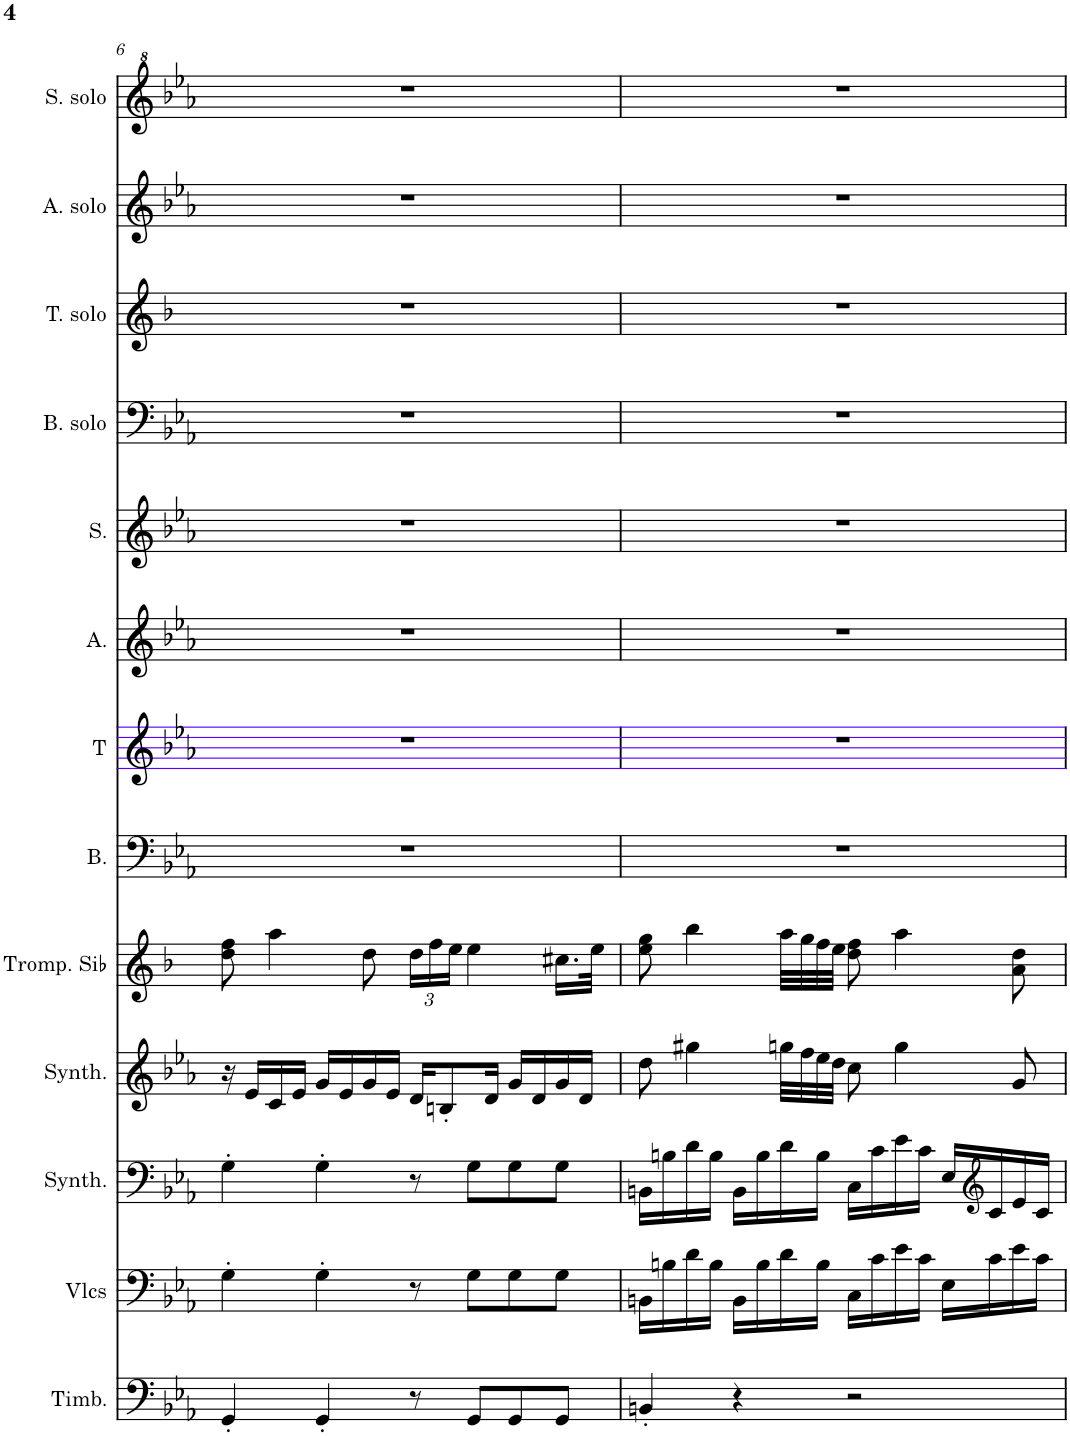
**kern	**kern	**kern	**kern	**kern	**kern	**kern	**kern	**kern	**kern	**kern	**kern	**kern
*part13	*part12	*part11	*part10	*part9	*part8	*part7	*part6	*part5	*part4	*part3	*part2	*part1
*staff13	*staff12	*staff11	*staff10	*staff9	*staff8	*staff7	*staff6	*staff5	*staff4	*staff3	*staff2	*staff1
*I"Timbales, Staff-1	*I"Violoncelles, D'Bass/Strings, etc	*I"Synthétiseur d'instruments à cordes, Synth strings, etc	*I"Synthétiseur d'instruments à cordes, Synth strings 2	*I"Trompette en Sib, 1st violins	*I"Basse	*I"Ténors	*I"Alto	*I"Soprano	*I"Bases Solo	*I"Ténor solo	*I"Alto solo	*I"Soprano Solo
*I'Timb.	*I'Vlcs	*I'Synth.	*I'Synth.	*I'Tromp. Sib	*I'B.	*I'T	*I'A.	*I'S.	*I'B. solo	*I'T. solo	*I'A. solo	*I'S. solo
!!LO:PB:g=z
*clefF4	*clefF4	*clefF4	*clefG2	*clefG2	*clefF4	*clefG2	*clefG2	*clefG2	*clefF4	*clefG2	*clefG2	*clefG^2
*	*	*	*	*Trd1c2	*	*	*	*	*	*Trd8c14	*	*
*k[b-e-a-]	*k[b-e-a-]	*k[b-e-a-]	*k[b-e-a-]	*k[b-]	*k[b-e-a-]	*k[b-e-a-]	*k[b-e-a-]	*k[b-e-a-]	*k[b-e-a-]	*k[b-]	*k[b-e-a-]	*k[b-e-a-]
*M4/4	*M4/4	*M4/4	*M4/4	*M4/4	*M4/4	*M4/4	*M4/4	*M4/4	*M4/4	*M4/4	*M4/4	*M4/4
=6	=6	=6	=6	=6	=6	=6	=6	=6	=6	=6	=6	=6
4GG'/	4G'\	4G'\	16r	8dd\ 8ff\	1r	1r	1r	1r	1r	1r	1r	1r
.	.	.	16e-/LL	.	.	.	.	.	.	.	.	.
.	.	.	16c/	4aa\	.	.	.	.	.	.	.	.
.	.	.	16e-/JJ	.	.	.	.	.	.	.	.	.
4GG'/	4G'\	4G'\	16g/LL	.	.	.	.	.	.	.	.	.
.	.	.	16e-/	.	.	.	.	.	.	.	.	.
.	.	.	16g/	8dd\	.	.	.	.	.	.	.	.
.	.	.	16e-/JJ	.	.	.	.	.	.	.	.	.
*	*	*	*	*Xbrackettup	*	*	*	*	*	*	*	*
8r	8r	8r	16d/KL	24dd\LL	.	.	.	.	.	.	.	.
.	.	.	.	24ff\	.	.	.	.	.	.	.	.
.	.	.	8Bn'/	.	.	.	.	.	.	.	.	.
.	.	.	.	24ee\JJ	.	.	.	.	.	.	.	.
8GG/L	8G\L	8G\L	.	4ee\	.	.	.	.	.	.	.	.
.	.	.	16d/Jk	.	.	.	.	.	.	.	.	.
8GG/	8G\	8G\	16g/LL	.	.	.	.	.	.	.	.	.
.	.	.	16d/	.	.	.	.	.	.	.	.	.
8GG/J	8G\J	8G\J	16g/	16.cc#X\LL	.	.	.	.	.	.	.	.
.	.	.	16d/JJ	.	.	.	.	.	.	.	.	.
.	.	.	.	32ee\JJk	.	.	.	.	.	.	.	.
=7	=7	=7	=7	=7	=7	=7	=7	=7	=7	=7	=7	=7
4BBn'/	16BBn\LL	16BBn\LL	8dd\	8ee\ 8gg\	1r	1r	1r	1r	1r	1r	1r	1r
.	16Bn\	16Bn\	.	.	.	.	.	.	.	.	.	.
.	16d\	16d\	4gg#X\	4bb-\	.	.	.	.	.	.	.	.
.	16B\JJ	16B\JJ	.	.	.	.	.	.	.	.	.	.
4r	16BB\LL	16BB\LL	.	.	.	.	.	.	.	.	.	.
.	16B\	16B\	.	.	.	.	.	.	.	.	.	.
.	16d\	16d\	32ggn\LLL	32aa\LLL	.	.	.	.	.	.	.	.
.	.	.	32ff\	32gg\	.	.	.	.	.	.	.	.
.	16B\JJ	16B\JJ	32ee-\	32ff\	.	.	.	.	.	.	.	.
.	.	.	32dd\JJJ	32ee\JJJ	.	.	.	.	.	.	.	.
2r	16C\LL	16C\LL	8cc\	8dd\ 8ff\	.	.	.	.	.	.	.	.
.	16c\	16c\	.	.	.	.	.	.	.	.	.	.
.	16e-\	16e-\	4gg\	4aa\	.	.	.	.	.	.	.	.
.	16c\JJ	16c\JJ	.	.	.	.	.	.	.	.	.	.
.	16E-\LL	16E-/LL	.	.	.	.	.	.	.	.	.	.
*	*	*clefG2	*	*	*	*	*	*	*	*	*	*
.	16c\	16c/	.	.	.	.	.	.	.	.	.	.
.	16e-\	16e-/	8g/	8a\ 8dd\	.	.	.	.	.	.	.	.
.	16c\JJ	16c/JJ	.	.	.	.	.	.	.	.	.	.
=	=	=	=	=	=	=	=	=	=	=	=	=
*-	*-	*-	*-	*-	*-	*-	*-	*-	*-	*-	*-	*-
